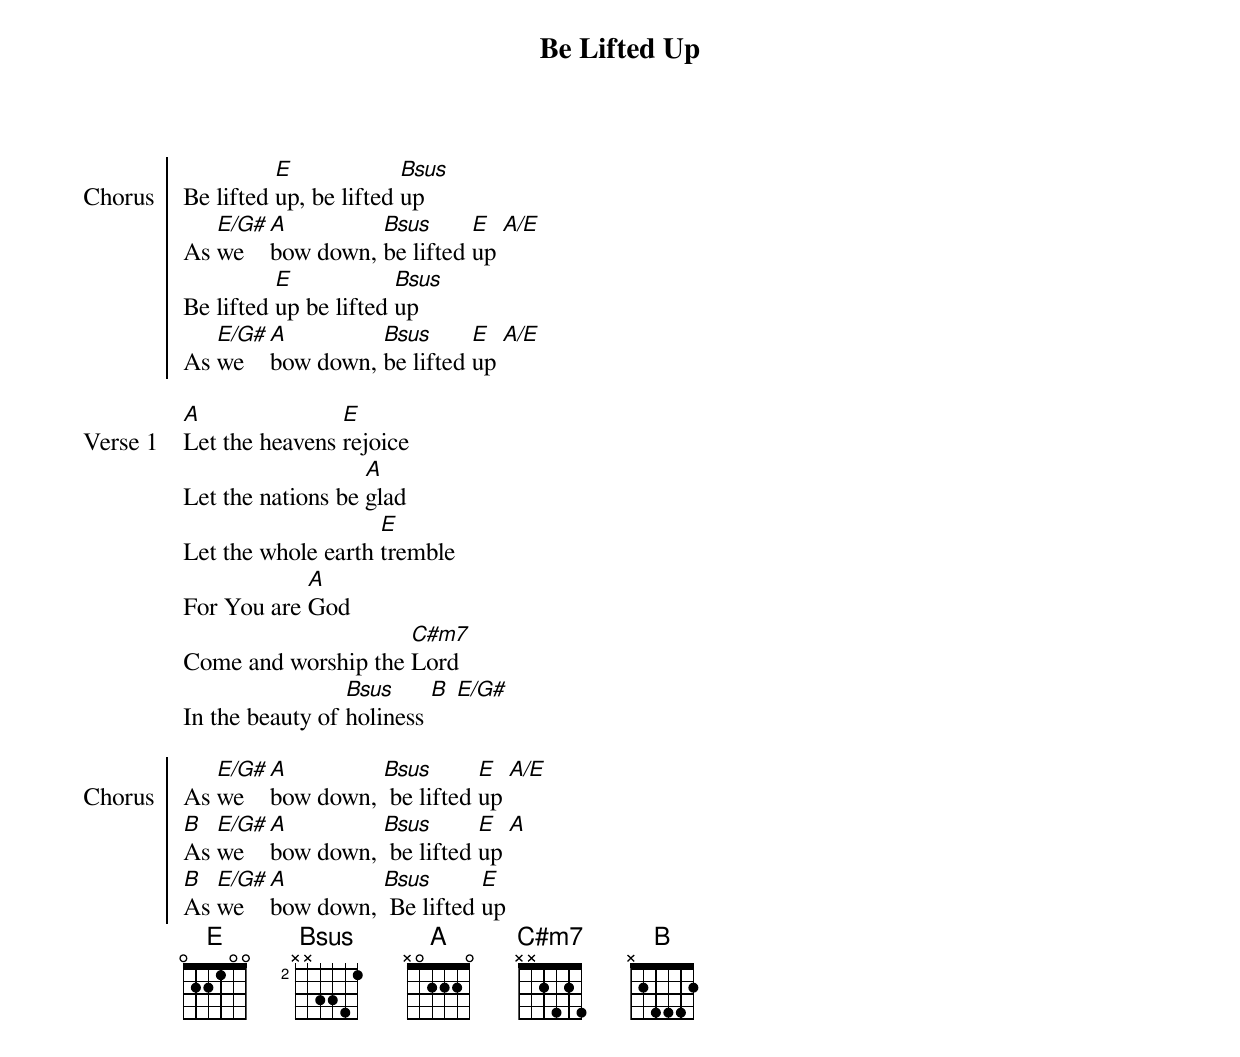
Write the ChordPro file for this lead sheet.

{title: Be Lifted Up}
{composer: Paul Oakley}
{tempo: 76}
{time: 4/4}
{transpose: }
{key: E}

{soc: Chorus}
Be lifted [E]up, be lifted [Bsus]up
As [E/G#]we [A]bow down, [Bsus]be lifted [E]up [A/E]
Be lifted [E]up be lifted [Bsus]up
As [E/G#]we [A]bow down, [Bsus]be lifted [E]up [A/E]
{eoc: Chorus}

{start_of_verse: Verse 1}
[A]Let the heavens [E]rejoice
Let the nations be [A]glad
Let the whole earth [E]tremble
For You are [A]God
Come and worship the [C#m7]Lord
In the beauty of [Bsus]holiness [B] [E/G#]
{end_of_verse: Verse 1}

{soc: Chorus}
As [E/G#]we [A]bow down, [Bsus] be lifted [E]up [A/E]
[B]As [E/G#]we [A]bow down, [Bsus] be lifted [E]up [A]
[B]As [E/G#]we [A]bow down, [Bsus] Be lifted [E]up
{eoc: Chorus}
